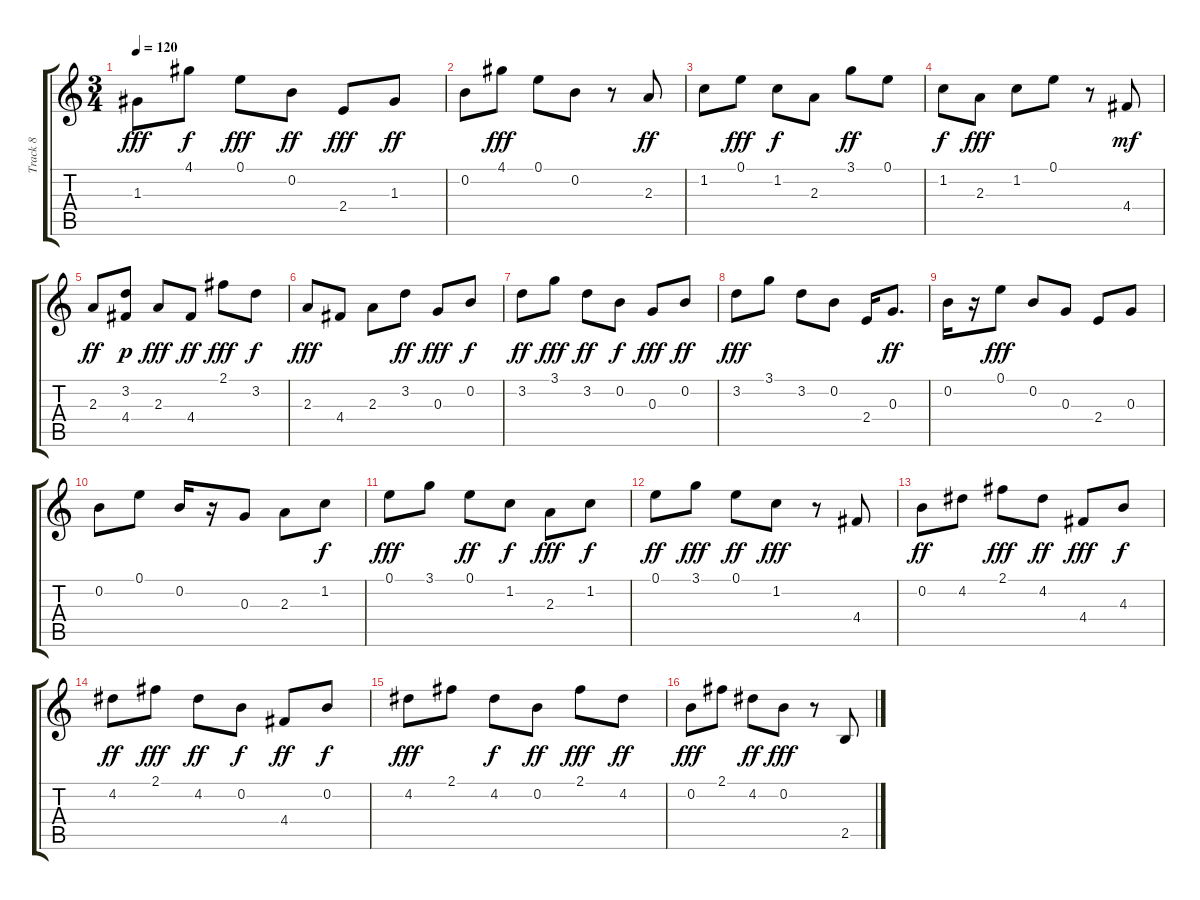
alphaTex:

\track ("Track 8" "Track 8") {instrument acousticguitarsteel}
\staff {score tabs}
\tuning (E4 B3 G3 D3 A2 E2) {hide}
\ts (3 4)
\tempo 120
\clef g2
\ks c
1.3.8{dy fff} 4.1.8{dy f} 0.1.8{dy fff} 0.2.8{dy ff} 2.4.8{dy fff} 1.3.8{dy ff} |
0.2.8 4.1.8{dy fff} 0.1.8 0.2.8 r.8 2.3.8{dy ff} |
1.2.8 0.1.8{dy fff} 1.2.8{dy f} 2.3.8 3.1.8{dy ff} 0.1.8 |
1.2.8{dy f} 2.3.8{dy fff} 1.2.8 0.1.8 r.8 4.4.8{dy mf} |
2.3.8{dy ff} (3.2 4.4).8{dy p} 2.3.8{dy fff} 4.4.8{dy ff} 2.1.8{dy fff} 3.2.8{dy f} |
2.3.8{dy fff} 4.4.8 2.3.8 3.2.8{dy ff} 0.3.8{dy fff} 0.2.8{dy f} |
3.2.8{dy ff} 3.1.8{dy fff} 3.2.8{dy ff} 0.2.8{dy f} 0.3.8{dy fff} 0.2.8{dy ff} |
3.2.8{dy fff} 3.1.8 3.2.8 0.2.8 2.4.16 0.3.8{d dy ff} |
0.2.16 r.16 0.1.8{dy fff} 0.2.8 0.3.8 2.4.8 0.3.8 |
0.2.8 0.1.8 0.2.16 r.16 0.3.8 2.3.8 1.2.8{dy f} |
0.1.8{dy fff} 3.1.8 0.1.8{dy ff} 1.2.8{dy f} 2.3.8{dy fff} 1.2.8{dy f} |
0.1.8{dy ff} 3.1.8{dy fff} 0.1.8{dy ff} 1.2.8{dy fff} r.8 4.4.8 |
0.2.8{dy ff} 4.2.8 2.1.8{dy fff} 4.2.8{dy ff} 4.4.8{dy fff} 4.3.8{dy f} |
4.2.8{dy ff} 2.1.8{dy fff} 4.2.8{dy ff} 0.2.8{dy f} 4.4.8{dy ff} 0.2.8{dy f} |
4.2.8{dy fff} 2.1.8 4.2.8{dy f} 0.2.8{dy ff} 2.1.8{dy fff} 4.2.8{dy ff} |
0.2.8{dy fff} 2.1.8 4.2.8{dy ff} 0.2.8{dy fff} r.8 2.5.8
